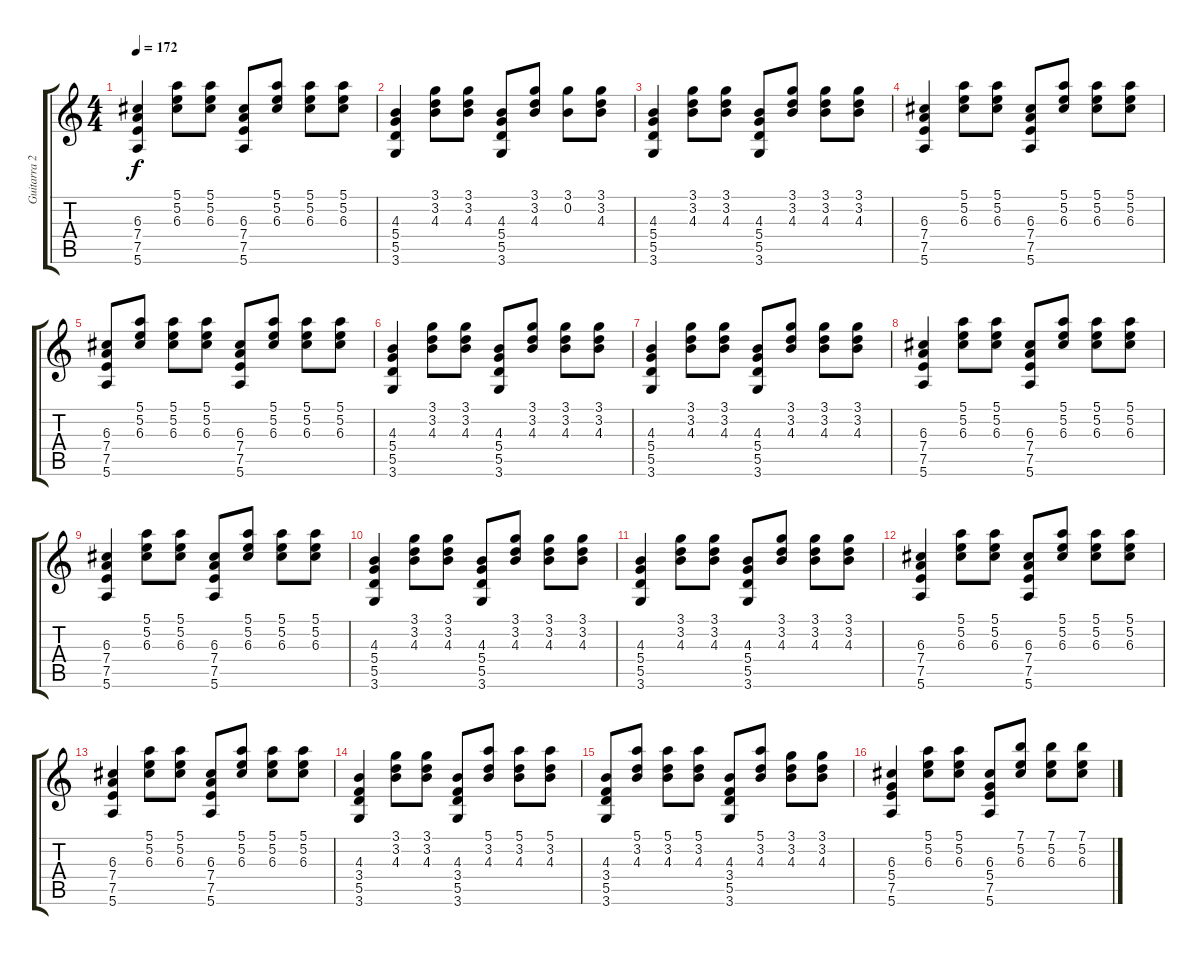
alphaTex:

\track ("Guitarra 2" "Guitarra 2") {instrument acousticguitarnylon}
\staff {score tabs}
\tuning (E4 B3 G3 D3 A2 E2) {hide}
\ts (4 4)
\tempo 172
\clef g2
\ks c
(6.3 7.4 7.5 5.6).4{dy f} (5.1 5.2 6.3).8 (5.1 5.2 6.3).8 (6.3 7.4 7.5 5.6).8 (5.1 5.2 6.3).8 (5.1 5.2 6.3).8 (5.1 5.2 6.3).8 |
(4.3 5.4 5.5 3.6).4 (3.1 3.2 4.3).8 (3.1 3.2 4.3).8 (4.3 5.4 5.5 3.6).8 (3.1 3.2 4.3).8 (3.1 0.2).8 (3.1 3.2 4.3).8 |
(4.3 5.4 5.5 3.6).4 (3.1 3.2 4.3).8 (3.1 3.2 4.3).8 (4.3 5.4 5.5 3.6).8 (3.1 3.2 4.3).8 (3.1 3.2 4.3).8 (3.1 3.2 4.3).8 |
(6.3 7.4 7.5 5.6).4 (5.1 5.2 6.3).8 (5.1 5.2 6.3).8 (6.3 7.4 7.5 5.6).8 (5.1 5.2 6.3).8 (5.1 5.2 6.3).8 (5.1 5.2 6.3).8 |
(6.3 7.4 7.5 5.6).8 (5.1 5.2 6.3).8 (5.1 5.2 6.3).8 (5.1 5.2 6.3).8 (6.3 7.4 7.5 5.6).8 (5.1 5.2 6.3).8 (5.1 5.2 6.3).8 (5.1 5.2 6.3).8 |
(4.3 5.4 5.5 3.6).4 (3.1 3.2 4.3).8 (3.1 3.2 4.3).8 (4.3 5.4 5.5 3.6).8 (3.1 3.2 4.3).8 (3.1 3.2 4.3).8 (3.1 3.2 4.3).8 |
(4.3 5.4 5.5 3.6).4 (3.1 3.2 4.3).8 (3.1 3.2 4.3).8 (4.3 5.4 5.5 3.6).8 (3.1 3.2 4.3).8 (3.1 3.2 4.3).8 (3.1 3.2 4.3).8 |
(6.3 7.4 7.5 5.6).4 (5.1 5.2 6.3).8 (5.1 5.2 6.3).8 (6.3 7.4 7.5 5.6).8 (5.1 5.2 6.3).8 (5.1 5.2 6.3).8 (5.1 5.2 6.3).8 |
(6.3 7.4 7.5 5.6).4 (5.1 5.2 6.3).8 (5.1 5.2 6.3).8 (6.3 7.4 7.5 5.6).8 (5.1 5.2 6.3).8 (5.1 5.2 6.3).8 (5.1 5.2 6.3).8 |
(4.3 5.4 5.5 3.6).4 (3.1 3.2 4.3).8 (3.1 3.2 4.3).8 (4.3 5.4 5.5 3.6).8 (3.1 3.2 4.3).8 (3.1 3.2 4.3).8 (3.1 3.2 4.3).8 |
(4.3 5.4 5.5 3.6).4 (3.1 3.2 4.3).8 (3.1 3.2 4.3).8 (4.3 5.4 5.5 3.6).8 (3.1 3.2 4.3).8 (3.1 3.2 4.3).8 (3.1 3.2 4.3).8 |
(6.3 7.4 7.5 5.6).4 (5.1 5.2 6.3).8 (5.1 5.2 6.3).8 (6.3 7.4 7.5 5.6).8 (5.1 5.2 6.3).8 (5.1 5.2 6.3).8 (5.1 5.2 6.3).8 |
(6.3 7.4 7.5 5.6).4 (5.1 5.2 6.3).8 (5.1 5.2 6.3).8 (6.3 7.4 7.5 5.6).8 (5.1 5.2 6.3).8 (5.1 5.2 6.3).8 (5.1 5.2 6.3).8 |
(4.3 3.4 5.5 3.6).4 (3.1 3.2 4.3).8 (3.1 3.2 4.3).8 (4.3 3.4 5.5 3.6).8 (5.1 3.2 4.3).8 (5.1 3.2 4.3).8 (5.1 3.2 4.3).8 |
(4.3 3.4 5.5 3.6).8 (5.1 3.2 4.3).8 (5.1 3.2 4.3).8 (5.1 3.2 4.3).8 (4.3 3.4 5.5 3.6).8 (5.1 3.2 4.3).8 (3.1 3.2 4.3).8 (3.1 3.2 4.3).8 |
(6.3 5.4 7.5 5.6).4 (5.1 5.2 6.3).8 (5.1 5.2 6.3).8 (6.3 5.4 7.5 5.6).8 (7.1 5.2 6.3).8 (7.1 5.2 6.3).8 (7.1 5.2 6.3).8
